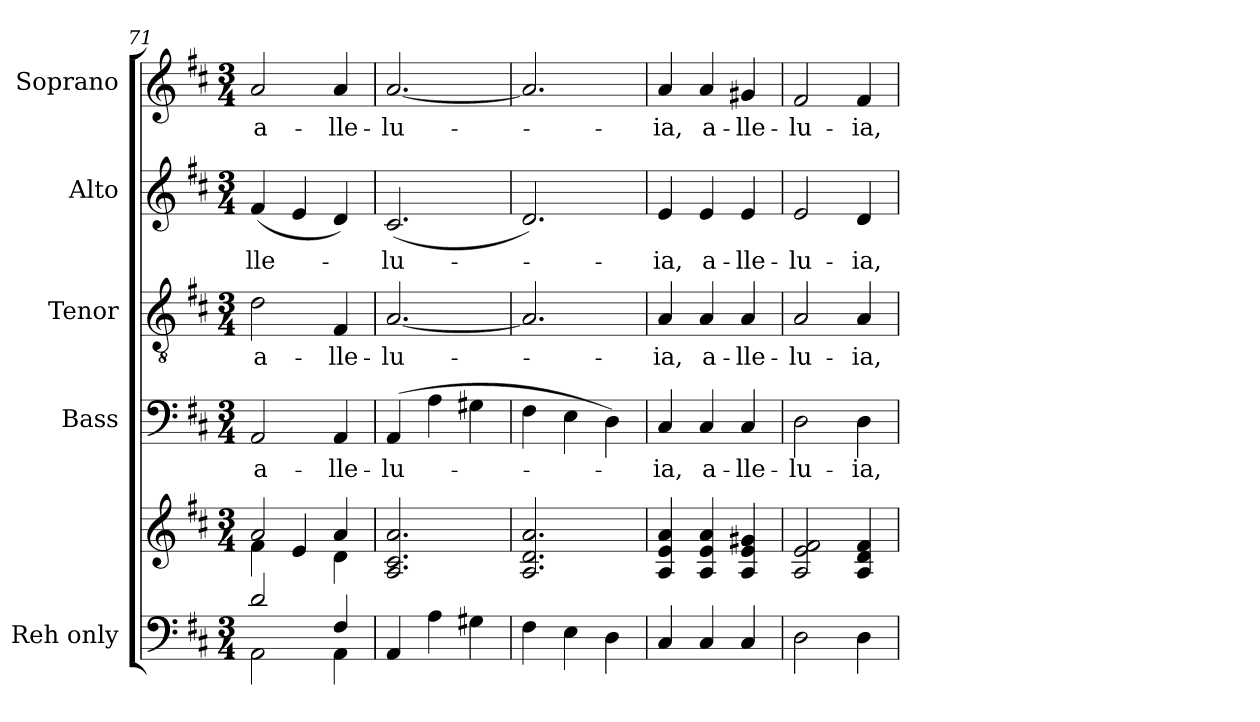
**kern	**kern	**kern	**text	**kern	**text	**kern	**text	**kern	**text
*part5	*part5	*part4	*part4	*part3	*part3	*part2	*part2	*part1	*part1
*staff6	*staff5	*staff4	*staff4	*staff3	*staff3	*staff2	*staff2	*staff1	*staff1
*I"Reh only	*	*I"Bass	*	*I"Tenor	*	*I"Alto	*	*I"Soprano	*
*	*	*I'B.	*	*I'T.	*	*I'A.	*	*I'S.	*
*clefF4	*clefG2	*clefF4	*	*clefGv2	*	*clefG2	*	*clefG2	*
*	*	*	*	*ITrd7c12	*	*	*	*	*
*k[f#c#]	*k[f#c#]	*k[f#c#]	*	*k[f#c#]	*	*k[f#c#]	*	*k[f#c#]	*
*D:	*D:	*D:	*	*D:	*	*D:	*	*D:	*
*M3/4	*M3/4	*M3/4	*	*M3/4	*	*M3/4	*	*M3/4	*
=71	=71	=71	=71	=71	=71	=71	=71	=71	=71
*^	*^	*	*	*	*	*	*	*	*
!	!	!	!	!	!LO:LY:b:color=#000000	!	!	!	!	!	!
!	!	!	!	!	!	!	!LO:LY:b:color=#000000	!	!	!	!
!	!	!	!	!	!	!	!	!	!LO:LY:b:color=#000000	!	!
!	!	!	!	!	!	!	!	!	!	!	!LO:LY:b:color=#000000
2di/	2AAi\	2ai/	4f#i\	2AAi/	a-	2Di\	a-	(4f#i/	-lle-	2ai/	a-
.	.	.	4ei/	.	.	.	.	4ei/	.	.	.
!	!	!	!	!	!LO:LY:b:color=#000000	!	!	!	!	!	!
!	!	!	!	!	!	!	!LO:LY:b:color=#000000	!	!	!	!
!	!	!	!	!	!	!	!	!	!	!	!LO:LY:b:color=#000000
4F#i/	4AAi\	4ai/	4di\	4AAi/	-lle-	4FF#i/	-lle-	4di/)	.	4ai/	-lle-
*v	*v	*	*	*	*	*	*	*	*	*	*
*	*v	*v	*	*	*	*	*	*	*	*
=72	=72	=72	=72	=72	=72	=72	=72	=72	=72
*^	*^	*	*	*	*	*	*	*	*
!	!	!	!	!	!LO:LY:b:color=#000000	!	!	!	!	!	!
*v	*v	*	*	*	*	*	*	*	*	*	*
*	*v	*v	*	*	*	*	*	*	*	*
*^	*^	*	*	*	*	*	*	*	*
!	!	!	!	!	!	!	!LO:LY:b:color=#000000	!	!	!	!
*v	*v	*	*	*	*	*	*	*	*	*	*
*	*v	*v	*	*	*	*	*	*	*	*
*^	*^	*	*	*	*	*	*	*	*
!	!	!	!	!	!	!	!	!	!LO:LY:b:color=#000000	!	!
*v	*v	*	*	*	*	*	*	*	*	*	*
*	*v	*v	*	*	*	*	*	*	*	*
*^	*^	*	*	*	*	*	*	*	*
!	!	!	!	!	!	!	!	!	!	!	!LO:LY:b:color=#000000
*v	*v	*	*	*	*	*	*	*	*	*	*
*	*v	*v	*	*	*	*	*	*	*	*
4AAi/	2.Ai/ 2.c#i 2.ai	(4AAi/	-lu-	[2.AAi/	-lu-	(2.c#i/	-lu-	[2.ai/	-lu-
4Ai\	.	4Ai\	.	.	.	.	.	.	.
4G#Xi\	.	4G#Xi\	.	.	.	.	.	.	.
=73	=73	=73	=73	=73	=73	=73	=73	=73	=73
4F#i\	2.Ai/ 2.di 2.ai	4F#i\	.	2.AAi/]	.	2.di/)	.	2.ai/]	.
4Ei\	.	4Ei\	.	.	.	.	.	.	.
4Di\	.	4Di\)	.	.	.	.	.	.	.
!!LO:LB:g=z
=74	=74	=74	=74	=74	=74	=74	=74	=74	=74
!	!	!	!LO:LY:b:color=#000000	!	!	!	!	!	!
!	!	!	!	!	!LO:LY:b:color=#000000	!	!	!	!
!	!	!	!	!	!	!	!LO:LY:b:color=#000000	!	!
!	!	!	!	!	!	!	!	!	!LO:LY:b:color=#000000
4C#i/	4Ai/ 4ei 4ai	4C#i/	-ia,	4AAi/	-ia,	4ei/	-ia,	4ai/	-ia,
!	!	!	!LO:LY:b:color=#000000	!	!	!	!	!	!
!	!	!	!	!	!LO:LY:b:color=#000000	!	!	!	!
!	!	!	!	!	!	!	!LO:LY:b:color=#000000	!	!
!	!	!	!	!	!	!	!	!	!LO:LY:b:color=#000000
4C#i/	4Ai/ 4ei 4ai	4C#i/	a-	4AAi/	a-	4ei/	a-	4ai/	a-
!	!	!	!LO:LY:b:color=#000000	!	!	!	!	!	!
!	!	!	!	!	!LO:LY:b:color=#000000	!	!	!	!
!	!	!	!	!	!	!	!LO:LY:b:color=#000000	!	!
!	!	!	!	!	!	!	!	!	!LO:LY:b:color=#000000
4C#i/	4Ai/ 4ei 4g#Xi	4C#i/	-lle-	4AAi/	-lle-	4ei/	-lle-	4g#Xi/	-lle-
=75	=75	=75	=75	=75	=75	=75	=75	=75	=75
!	!	!	!LO:LY:b:color=#000000	!	!	!	!	!	!
!	!	!	!	!	!LO:LY:b:color=#000000	!	!	!	!
!	!	!	!	!	!	!	!LO:LY:b:color=#000000	!	!
!	!	!	!	!	!	!	!	!	!LO:LY:b:color=#000000
2Di\	2Ai/ 2ei 2f#i	2Di\	-lu-	2AAi/	-lu-	2ei/	-lu-	2f#i/	-lu-
!	!	!	!LO:LY:b:color=#000000	!	!	!	!	!	!
!	!	!	!	!	!LO:LY:b:color=#000000	!	!	!	!
!	!	!	!	!	!	!	!LO:LY:b:color=#000000	!	!
!	!	!	!	!	!	!	!	!	!LO:LY:b:color=#000000
4Di\	4Ai/ 4di 4f#i	4Di\	-ia,	4AAi/	-ia,	4di/	-ia,	4f#i/	-ia,
=	=	=	=	=	=	=	=	=	=
*-	*-	*-	*-	*-	*-	*-	*-	*-	*-
